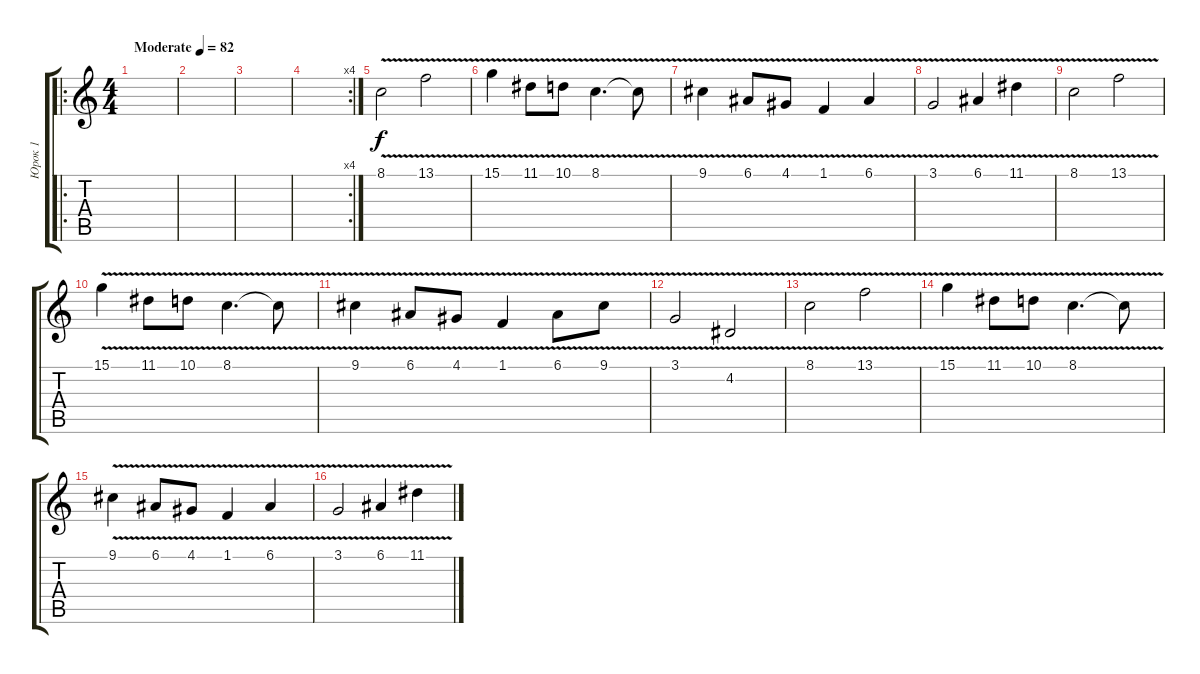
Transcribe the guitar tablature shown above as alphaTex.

\track ("Юрок 1" "Юрок 1") {instrument flute}
\staff {score tabs}
\tuning (E4 B3 G3 C3 G2 C2) {hide}
\ro
\ts (4 4)
\tempo (82 "Moderate")
\clef g2
\ks c
|
|
|
\rc 4
|
8.1{v}.2 13.1{v}.2 |
15.1{v}.4 11.1{v}.8 10.1{v}.8 8.1{v}.4{d} 8.1{t}.8 |
9.1{v}.4 6.1{v}.8 4.1{v}.8 1.1{v}.4 6.1{v}.4 |
3.1{v}.2 6.1{v}.4 11.1{v}.4 |
8.1{v}.2 13.1{v}.2 |
15.1{v}.4 11.1{v}.8 10.1{v}.8 8.1{v}.4{d} 8.1{t}.8 |
9.1{v}.4 6.1{v}.8 4.1{v}.8 1.1{v}.4 6.1{v}.8 9.1{v}.8 |
3.1{v}.2 4.2{v}.2 |
8.1{v}.2 13.1{v}.2 |
15.1{v}.4 11.1{v}.8 10.1{v}.8 8.1{v}.4{d} 8.1{t}.8 |
9.1{v}.4 6.1{v}.8 4.1{v}.8 1.1{v}.4 6.1{v}.4 |
3.1{v}.2 6.1{v}.4 11.1{v}.4
